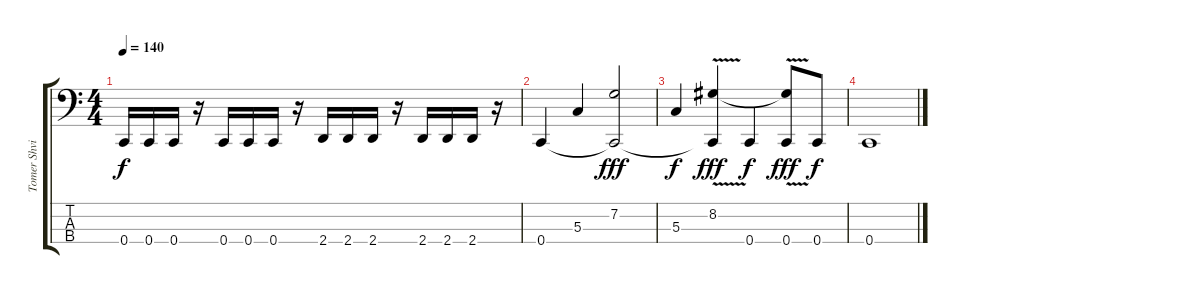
\track ("Tomer Shvili" "Tomer Shvi") {instrument electricbasspick}
\staff {score tabs}
\tuning (F2 C2 G1 C1) {hide}
\ts (4 4)
\tempo 140
\clef f4
\ks c
0.4.16{dy f} 0.4.16 0.4.16 r.16 0.4.16 0.4.16 0.4.16 r.16 2.4.16 2.4.16 2.4.16 r.16 2.4.16 2.4.16 2.4.16 r.16 |
0.4.4 5.3.4 (7.2 0.4{t}).2{dy fff} |
5.3.4{dy f} (8.2{v} 0.4{t}).4{dy fff} 0.4.4{dy f} (8.2{t} 0.4).8{dy fff} 0.4.8{dy f} |
0.4.1
